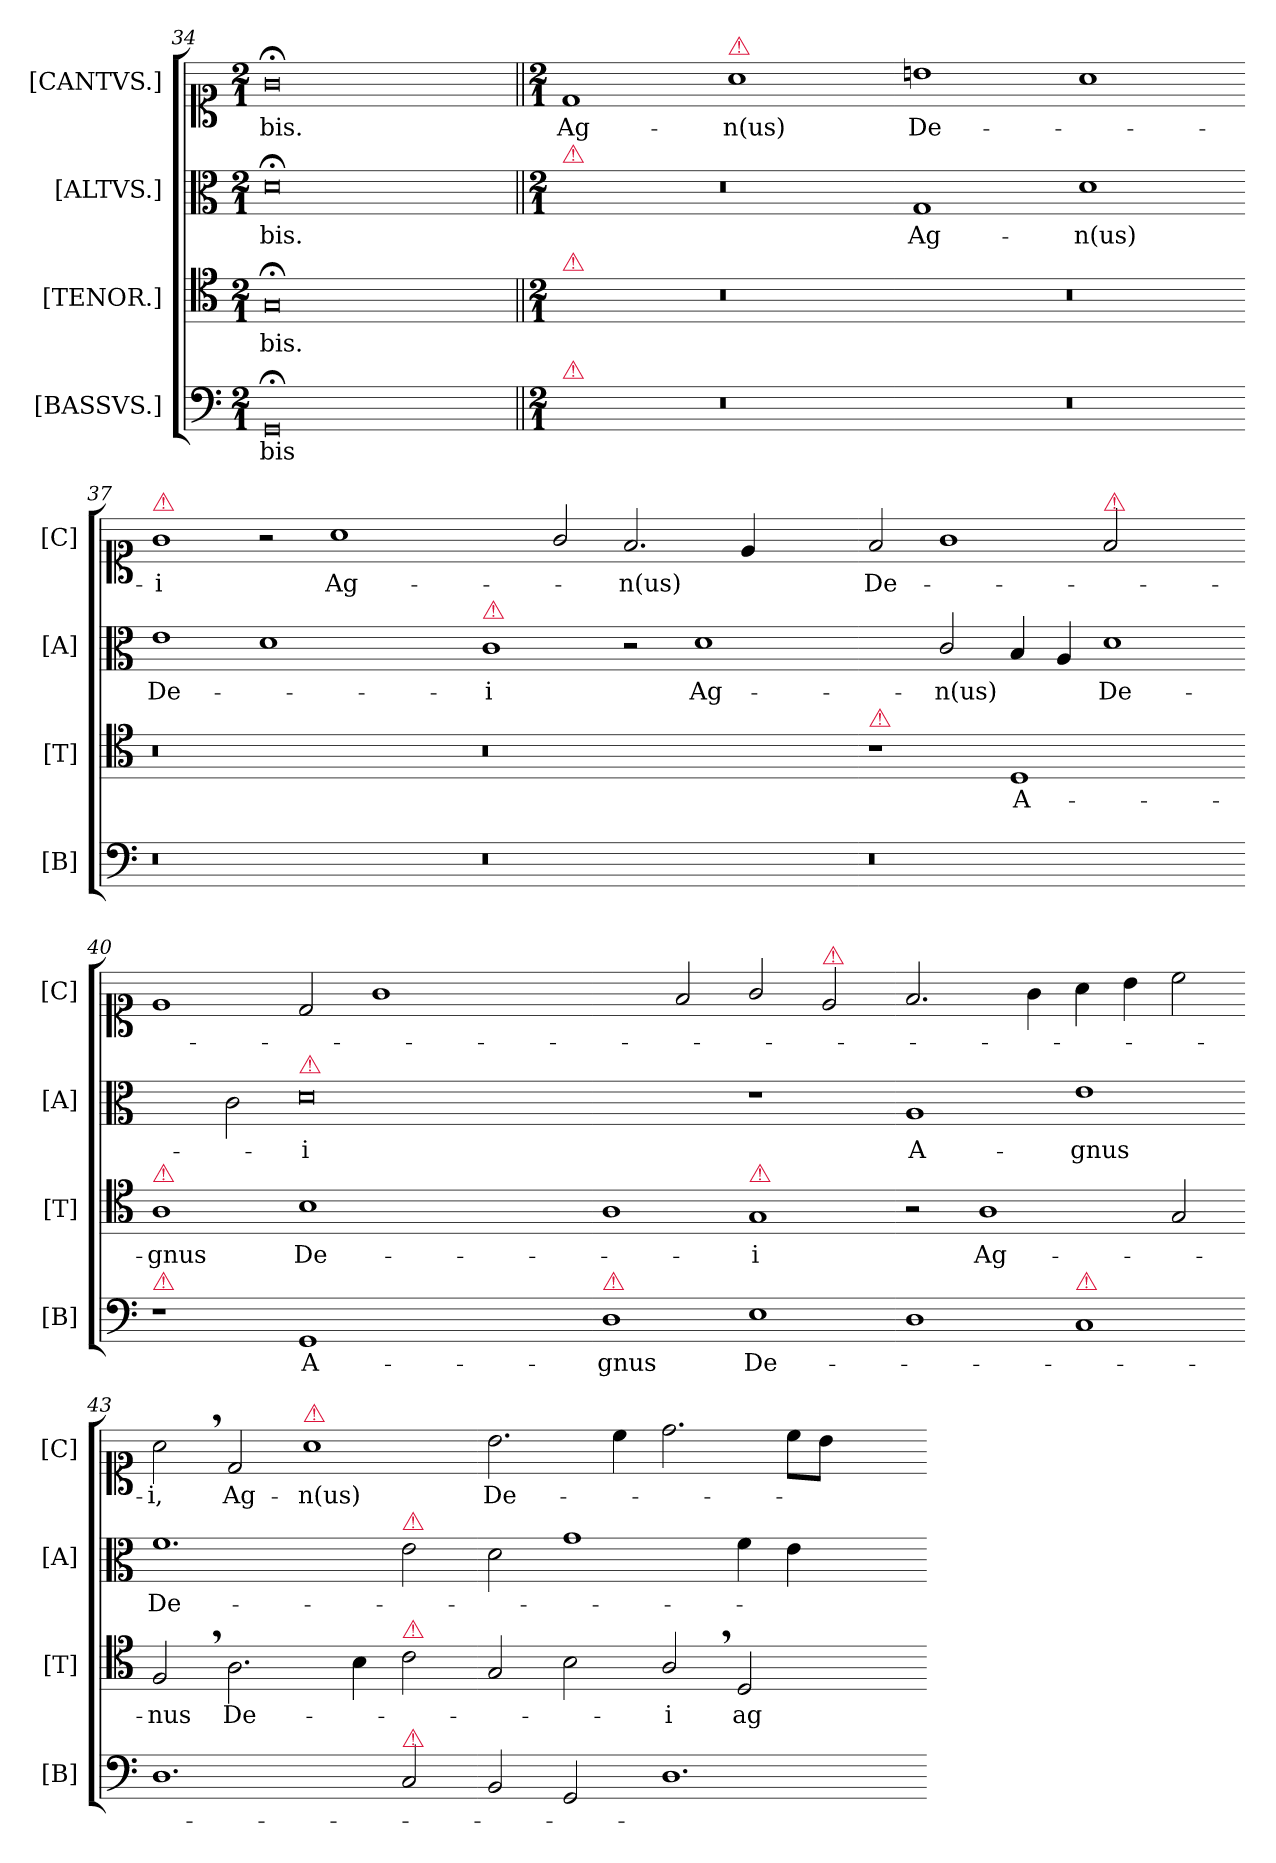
**kern	**text	**kern	**text	**kern	**text	**kern	**text
*part4	*part4	*part3	*part3	*part2	*part2	*part1	*part1
*staff4	*staff4	*staff3	*staff3	*staff2	*staff2	*staff1	*staff1
*I"[BASSVS.]	*	*I"[TENOR.]	*	*I"[ALTVS.]	*	*I"[CANTVS.]	*
*I'[B]	*	*I'[T]	*	*I'[A]	*	*I'[C]	*
*clefF4	*	*clefC4	*	*clefC3	*	*clefC1	*
*k[]	*	*k[]	*	*k[]	*	*k[]	*
*M2/1	*	*M2/1	*	*M2/1	*	*M2/1	*
=34	=34	=34	=34	=34	=34	=34	=34
!	!LO:LY:i	!	!LO:LY:i	!	!	!	!
0GG;<	-bis	0G;<	-bis.	0d;<	-bis.	0g;<	-bis.
=35||	=35||	=35||	=35||	=35||	=35||	=35||	=35||
*M2/1	*	*M2/1	*	*M2/1	*	*M2/1	*
!	!	!	!	!LO:TX:a:color=crimson:t=⚠	!	!	!
!	!	!LO:TX:a:color=crimson:t=⚠	!	!	!	!	!
!LO:TX:a:color=crimson:t=⚠	!	!	!	!	!	!	!
0r	.	0r	.	0r	.	1d	Ag-
!	!	!	!	!	!	!LO:TX:a:color=crimson:t=⚠	!
.	.	.	.	.	.	1a	-n(us)
=36-	=36-	=36-	=36-	=36-	=36-	=36-	=36-
0r	.	0r	.	1G	Ag-	1bn	De-
.	.	.	.	1d	-n(us)	1a	.
=37-	=37-	=37-	=37-	=37-	=37-	=37-	=37-
!	!	!	!	!	!	!LO:TX:a:color=crimson:t=⚠	!
0r	.	0r	.	1e	De-	1g	-i
.	.	.	.	1d	.	2r	.
.	.	.	.	.	.	1a\	Ag-
2ryy	.	2ryy	.	2ryy	.	.	.
=38-	=38-	=38-	=38-	=38-	=38-	=38-	=38-
!	!	!	!	!LO:TX:a:color=crimson:t=⚠	!	!	!
0r	.	0r	.	1c	-i	2ryy	.
.	.	.	.	.	.	2g/	.
.	.	.	.	2r	.	2.f/	-n(us)
!	!	!	!	!	!LO:LY:i	!	!
.	.	.	.	1d\	Ag-	.	.
.	.	.	.	.	.	4e/	.
2ryy	.	2ryy	.	.	.	2ryy	.
=39-	=39-	=39-	=39-	=39-	=39-	=39-	=39-
!	!	!LO:TX:a:color=crimson:t=⚠	!	!	!	!	!
0r	.	1r	.	2ryy	.	2f/	De-
!	!	!	!	!	!LO:LY:i	!	!
.	.	.	.	2c/	-n(us)	1g	.
.	.	1D	A-	4B/	.	.	.
.	.	.	.	4A/	.	.	.
!	!	!	!	!	!	!LO:TX:a:color=crimson:t=⚠	!
!	!	!	!	!	!LO:LY:i	!	!
.	.	.	.	1d\	De-	2f/	.
2ryy	.	2ryy	.	.	.	2ryy	.
=40-	=40-	=40-	=40-	=40-	=40-	=40-	=40-
!	!	!LO:TX:a:color=crimson:t=⚠	!	!	!	!	!
!LO:TX:a:color=crimson:t=⚠	!	!	!	!	!	!	!
1r	.	1A	-gnus	2ryy	.	1e	.
.	.	.	.	2c\	.	.	.
!	!	!	!	!LO:TX:a:color=crimson:t=⚠	!	!	!
!	!	!	!	!	!LO:LY:i	!	!
1GG	A-	1B	De-	0d	-i	2d/	.
.	.	.	.	.	.	1g\	.
1ryy	.	1ryy	.	.	.	.	.
.	.	.	.	.	.	2ryy	.
=41-	=41-	=41-	=41-	=41-	=41-	=41-	=41-
!LO:TX:a:color=crimson:t=⚠	!	!	!	!	!	!	!
1D	-gnus	1A	.	1ryy	.	2ryy	.
.	.	.	.	.	.	2f/	.
!	!	!LO:TX:a:color=crimson:t=⚠	!	!	!	!	!
1E	De-	1G	-i	1r	.	2g/	.
!	!	!	!	!	!	!LO:TX:a:color=crimson:t=⚠	!
.	.	.	.	.	.	2e/	.
=42-	=42-	=42-	=42-	=42-	=42-	=42-	=42-
1D	.	2r	.	1A	A-	2.f/	.
.	.	1A	Ag-	.	.	.	.
.	.	.	.	.	.	4g\	.
!LO:TX:a:color=crimson:t=⚠	!	!	!	!	!	!	!
1C	.	.	.	1e	-gnus	4a\	.
.	.	.	.	.	.	4b\	.
.	.	2G/	.	.	.	2cc\	.
=43-	=43-	=43-	=43-	=43-	=43-	=43-	=43-
1.D	.	2F,</	-nus	1.f	De-	2a,>\	-i,
.	.	2.A\	De-	.	.	2d/	Ag-
!	!	!	!	!	!	!LO:TX:a:color=crimson:t=⚠	!
.	.	.	.	.	.	1a	-n(us)
.	.	4B\	.	.	.	.	.
!	!	!	!	!LO:TX:a:color=crimson:t=⚠	!	!	!
!	!	!LO:TX:a:color=crimson:t=⚠	!	!	!	!	!
!LO:TX:a:color=crimson:t=⚠	!	!	!	!	!	!	!
2C/	.	2c\	.	2e\	.	.	.
=44-	=44-	=44-	=44-	=44-	=44-	=44-	=44-
2BB/	.	2G/	.	2d\	.	2.b\	De-
2GG/	.	2B\	.	1g	.	.	.
.	.	.	.	.	.	4cc\	.
1.D	.	2A,>/	-i	.	.	2.dd\	.
.	.	2D/	ag-	4f\	.	.	.
.	.	.	.	4e\	.	8cc\L	.
.	.	.	.	.	.	8b\J	.
.	.	2ryy	.	2ryy	.	2ryy	.
=-	=-	=-	=-	=-	=-	=-	=-
*-	*-	*-	*-	*-	*-	*-	*-
